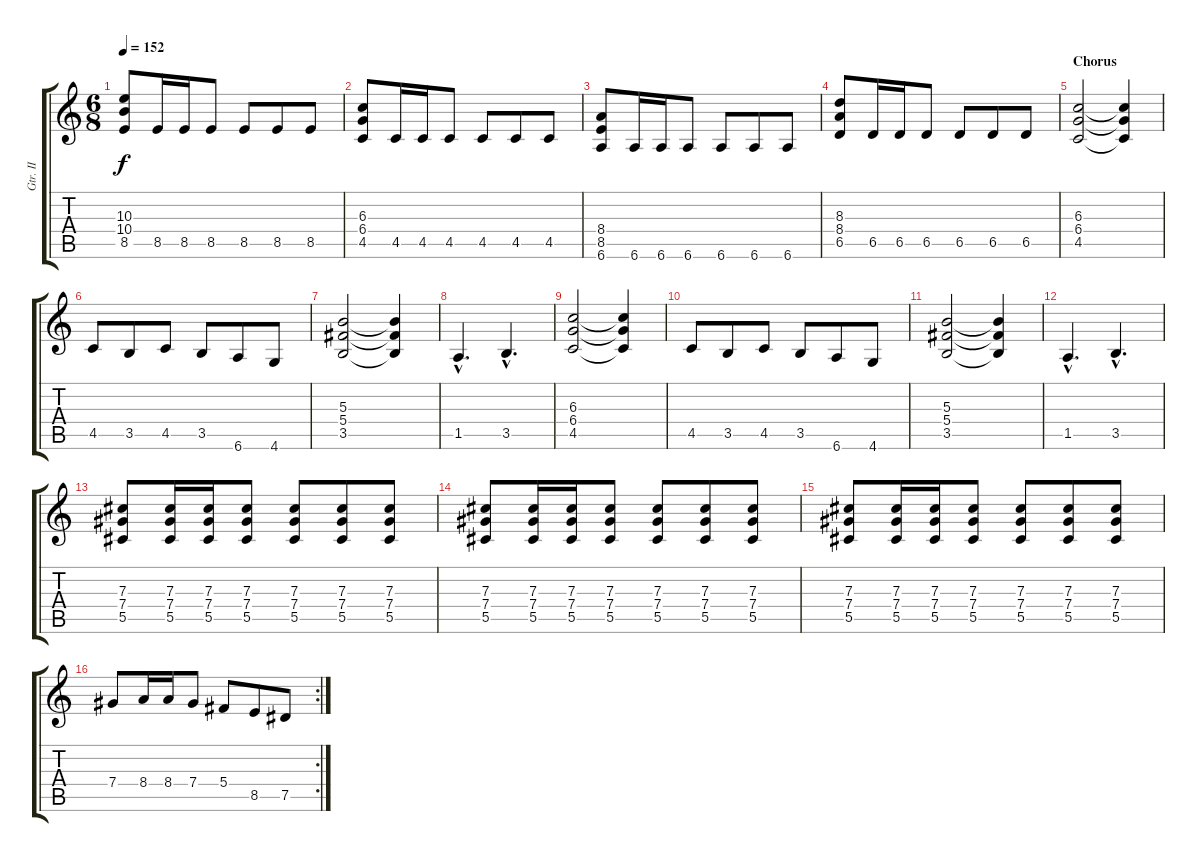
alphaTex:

\track ("Gtr. II" "Gtr. II") {instrument distortionguitar}
\staff {score tabs}
\tuning (Eb4 Bb3 Gb3 Db3 Ab2 Eb2) {hide}
\ts (6 8)
\tempo 152
\clef g2
\ks c
(10.3 10.4 8.5).8{dy f} 8.5.16 8.5.16 8.5.8 8.5.8 8.5.8 8.5.8 |
(6.3 6.4 4.5).8 4.5.16 4.5.16 4.5.8 4.5.8 4.5.8 4.5.8 |
(8.4 8.5 6.6).8 6.6.16 6.6.16 6.6.8 6.6.8 6.6.8 6.6.8 |
(8.3 8.4 6.5).8 6.5.16 6.5.16 6.5.8 6.5.8 6.5.8 6.5.8 |
\section ("" "Chorus")
(6.3 6.4 4.5).2 (6.3{t} 6.4{t} 4.5{t}).4 |
4.5.8 3.5.8 4.5.8 3.5.8 6.6.8 4.6.8 |
(5.3 5.4 3.5).2 (5.3{t} 5.4{t} 3.5{t}).4 |
1.5{hac}.4{d} 3.5{hac}.4{d} |
(6.3 6.4 4.5).2 (6.3{t} 6.4{t} 4.5{t}).4 |
4.5.8 3.5.8 4.5.8 3.5.8 6.6.8 4.6.8 |
(5.3 5.4 3.5).2 (5.3{t} 5.4{t} 3.5{t}).4 |
1.5{hac}.4{d} 3.5{hac}.4{d} |
(7.3 7.4 5.5).8 (7.3 7.4 5.5).16 (7.3 7.4 5.5).16 (7.3 7.4 5.5).8 (7.3 7.4 5.5).8 (7.3 7.4 5.5).8 (7.3 7.4 5.5).8 |
(7.3 7.4 5.5).8 (7.3 7.4 5.5).16 (7.3 7.4 5.5).16 (7.3 7.4 5.5).8 (7.3 7.4 5.5).8 (7.3 7.4 5.5).8 (7.3 7.4 5.5).8 |
(7.3 7.4 5.5).8 (7.3 7.4 5.5).16 (7.3 7.4 5.5).16 (7.3 7.4 5.5).8 (7.3 7.4 5.5).8 (7.3 7.4 5.5).8 (7.3 7.4 5.5).8 |
\rc 2
7.4.8 8.4.16 8.4.16 7.4.8 5.4.8 8.5.8 7.5.8
